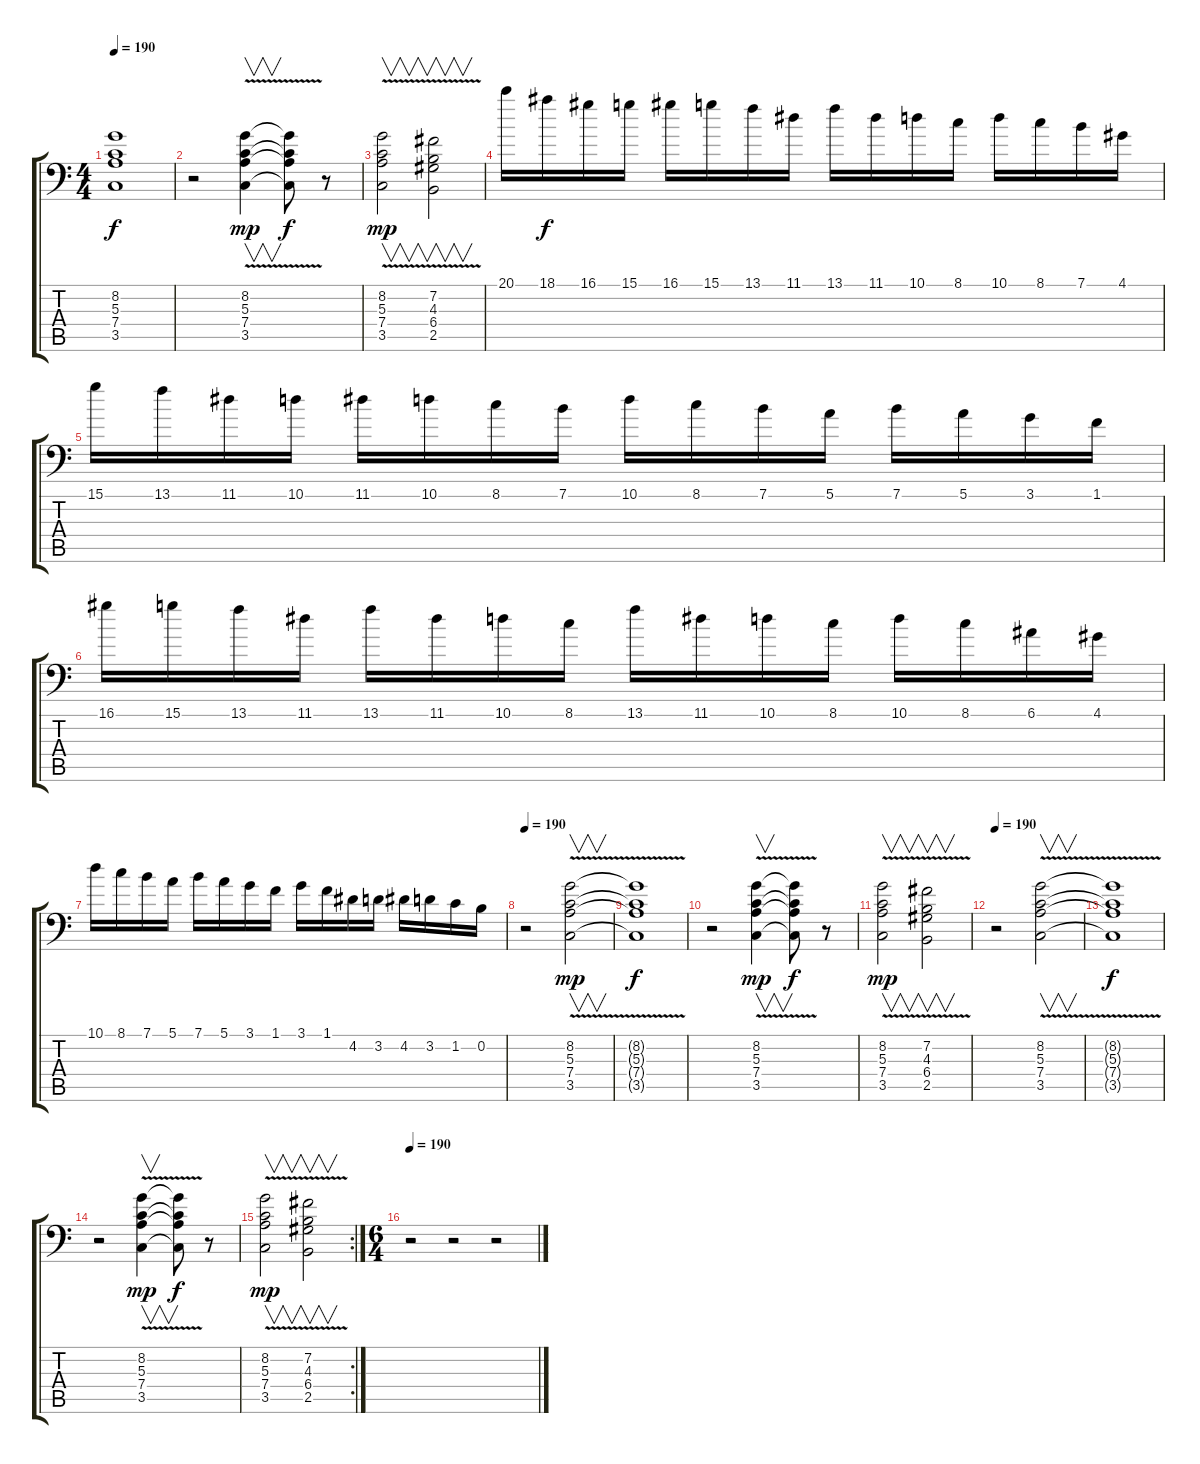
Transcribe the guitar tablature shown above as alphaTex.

\track "" {instrument churchorgan}
\staff {score tabs}
\tuning (E4 B3 G3 D3 A2 G1) {hide}
\ts (4 4)
\tempo 190
\clef f4
\ks c
(8.2{t} 5.3{t} 7.4{t} 3.5{t}).1{dy f} |
r.2 (8.2{v} 5.3{v} 7.4{v} 3.5{v}).4{v dy mp} (8.2{t} 5.3{t} 7.4{t} 3.5{t}).8{dy f} r.8 |
(8.2{v} 5.3{v} 7.4{v} 3.5{v}).2{v dy mp} (7.2{v} 4.3{v} 6.4{v} 2.5{v}).2{v} |
20.1.16{volume 11 balance 14 instrument flute} 18.1.16{dy f} 16.1.16 15.1.16 16.1.16{balance 10} 15.1.16 13.1.16 11.1.16 13.1.16{balance 6} 11.1.16 10.1.16 8.1.16 10.1.16{balance 2} 8.1.16 7.1.16 4.1.16 |
15.1.16{balance 14} 13.1.16 11.1.16 10.1.16 11.1.16{balance 10} 10.1.16 8.1.16 7.1.16 10.1.16{balance 6} 8.1.16 7.1.16 5.1.16 7.1.16{balance 2} 5.1.16 3.1.16 1.1.16 |
16.1.16 15.1.16 13.1.16 11.1.16 13.1.16{balance 6} 11.1.16 10.1.16 8.1.16 13.1.16{balance 10} 11.1.16 10.1.16 8.1.16 10.1.16{balance 14} 8.1.16 6.1.16 4.1.16 |
10.1.16{balance 2} 8.1.16 7.1.16 5.1.16 7.1.16{balance 6} 5.1.16 3.1.16 1.1.16 3.1.16{balance 10} 1.1.16 4.2.16 3.2.16 4.2.16{balance 14} 3.2.16 1.2.16 0.2.16 |
\tempo 190
r.2{volume 10 balance 5 instrument lead6voice} (8.2{v} 5.3{v} 7.4{v} 3.5{v}).2{v dy mp} |
(8.2{t} 5.3{t} 7.4{t} 3.5{t}).1{dy f} |
r.2 (8.2{v} 5.3{v} 7.4{v} 3.5{v}).4{v dy mp} (8.2{t} 5.3{t} 7.4{t} 3.5{t}).8{dy f} r.8 |
(8.2{v} 5.3{v} 7.4{v} 3.5{v}).2{v dy mp} (7.2{v} 4.3{v} 6.4{v} 2.5{v}).2{v} |
\tempo 190
r.2{volume 10 balance 5 instrument lead6voice} (8.2{v} 5.3{v} 7.4{v} 3.5{v}).2{v} |
(8.2{t} 5.3{t} 7.4{t} 3.5{t}).1{dy f} |
r.2 (8.2{v} 5.3{v} 7.4{v} 3.5{v}).4{v dy mp} (8.2{t} 5.3{t} 7.4{t} 3.5{t}).8{dy f} r.8 |
\rc 2
(8.2{v} 5.3{v} 7.4{v} 3.5{v}).2{v dy mp} (7.2{v} 4.3{v} 6.4{v} 2.5{v}).2{v} |
\ts (6 4)
\tempo 190
r.2{volume 10 balance 8 instrument churchorgan} r.2 r.2
